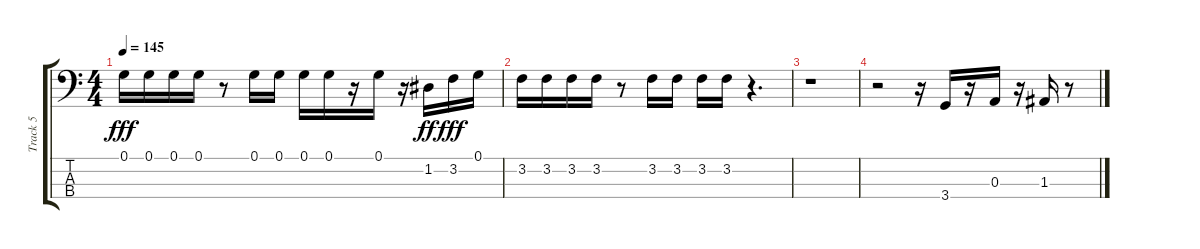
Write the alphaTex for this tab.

\track ("Track 5" "Track 5") {instrument slapbass1}
\staff {score tabs}
\tuning (G2 D2 A1 E1) {hide}
\ts (4 4)
\tempo 145
\clef f4
\ks c
0.1.16{dy fff} 0.1.16 0.1.16 0.1.16 r.8 0.1.16 0.1.16 0.1.16 0.1.16 r.16 0.1.16 r.16 1.2.16{dy ff} 3.2.16{dy fff} 0.1.16 |
3.2.16 3.2.16 3.2.16 3.2.16 r.8 3.2.16 3.2.16 3.2.16 3.2.16 r.4{d} |
r.1 |
r.2 r.16 3.4.16 r.16 0.3.16 r.16 1.3.16 r.8
